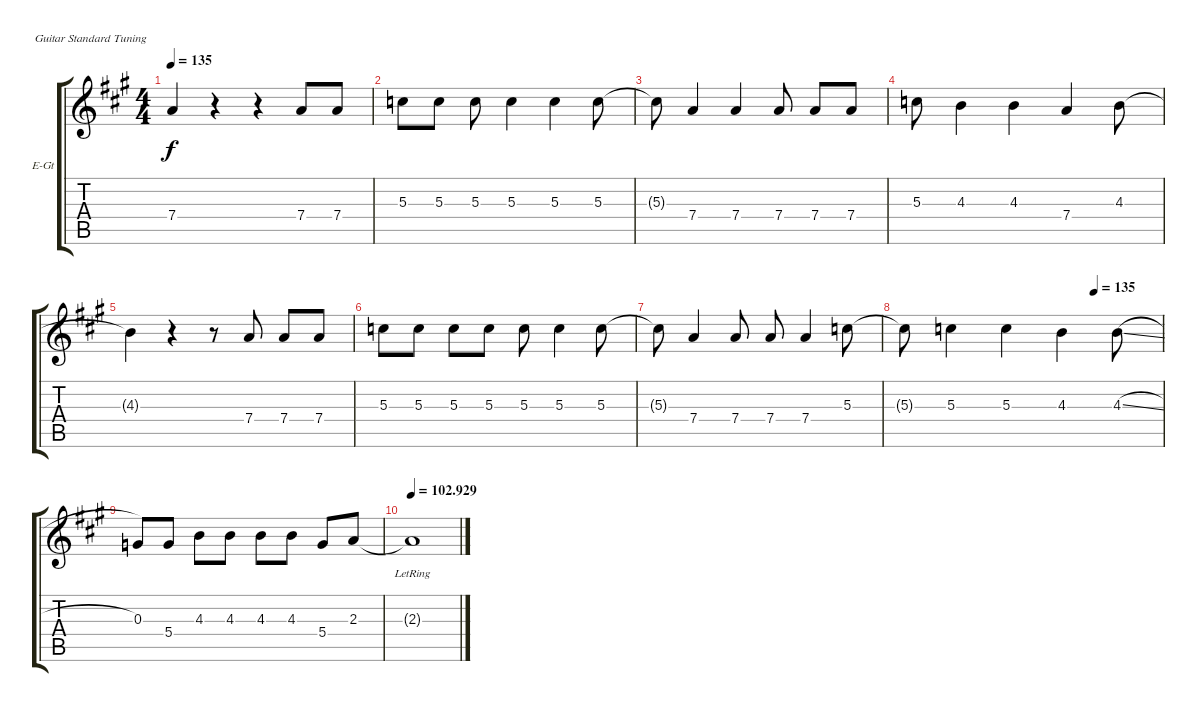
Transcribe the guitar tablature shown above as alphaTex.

\defaultSystemsLayout 4
\bracketExtendMode groupsimilarinstruments
\firstSystemTrackNameOrientation horizontal
\otherSystemsTrackNameOrientation horizontal
\track ("Vocals" "E-Gt") {instrument electricguitarclean}
\staff {score tabs}
\tuning (E4 B3 G3 D3 A2 E2)
\ts (4 4)
\tempo 135
\clef g2
\ks f#minor
7.4{t}.4{dy f} r.4 r.4 7.4.8 7.4.8 |
5.3.8 5.3.8 5.3.8 5.3.4 5.3.4 5.3.8 |
5.3{t}.8 7.4.4 7.4.4 7.4.8 7.4.8 7.4.8 |
5.3.8 4.3.4 4.3.4 7.4.4 4.3.8 |
4.3{t}.4 r.4 r.8 7.4.8 7.4.8 7.4.8 |
5.3.8 5.3.8 5.3.8 5.3.8 5.3.8 5.3.4 5.3.8 |
5.3{t}.8 7.4.4 7.4.8 7.4.8 7.4.4 5.3.8 |
\tempo (135 0.738462)
5.3{t}.8 5.3.4 5.3.4 4.3.4 4.3{sl}.8 |
0.3.8 5.4.8 4.3.8 4.3.8 4.3.8 4.3.8 5.4.8 2.3.8 |
\tempo
102.929 2.3{lr t}.1
